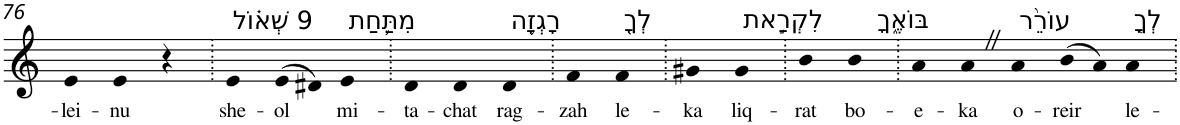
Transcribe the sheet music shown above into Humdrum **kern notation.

**kern	**text
*part1	*part1
*staff1	*staff1
*I"Piano	*
*I'Pno	*
!!LO:PB:g=z
*clefG2	*
*k[]	*
=76	=76
!	!LO:LY:b
4e	-lei-
!	!LO:LY:b
4e	-nu
4r	.
=77.	=77.
!LO:TX:a:t=9 שְׁא֗וֹל	!
!	!LO:LY:b
4e	she-
!	!LO:LY:b
(>8e	-ol
8d#X)	.
!LO:TX:a:t=מִתַּ֛חַת	!
!	!LO:LY:b
4e	mi-
=78.	=78.
!	!LO:LY:b
4d	-ta-
!	!LO:LY:b
4d	-chat
!LO:TX:a:t=רָגְזָ֥ה	!
!	!LO:LY:b
4d	rag-
=79.	=79.
!	!LO:LY:b
4f	-zah
!LO:TX:a:t=לְךָ֖	!
!	!LO:LY:b
4f	le-
=80.	=80.
!	!LO:LY:b
4g#X	-ka
!LO:TX:a:t=לִקְרַ֣את	!
!	!LO:LY:b
4g#	liq-
=81.	=81.
!	!LO:LY:b
4b	-rat
!LO:TX:a:t=בּוֹאֶ֑ךָ	!
!	!LO:LY:b
4b	bo-
=82.	=82.
!	!LO:LY:b
4a	-e-
!	!LO:LY:b
4aZ	-ka
!LO:TX:a:t=עוֹרֵ֨ר	!
!	!LO:LY:b
4a	o-
!	!LO:LY:b
(8b	-reir
8a)	.
!LO:TX:a:t=לְךָ֤	!
!	!LO:LY:b
4a	le-
=.	=.
*-	*-
